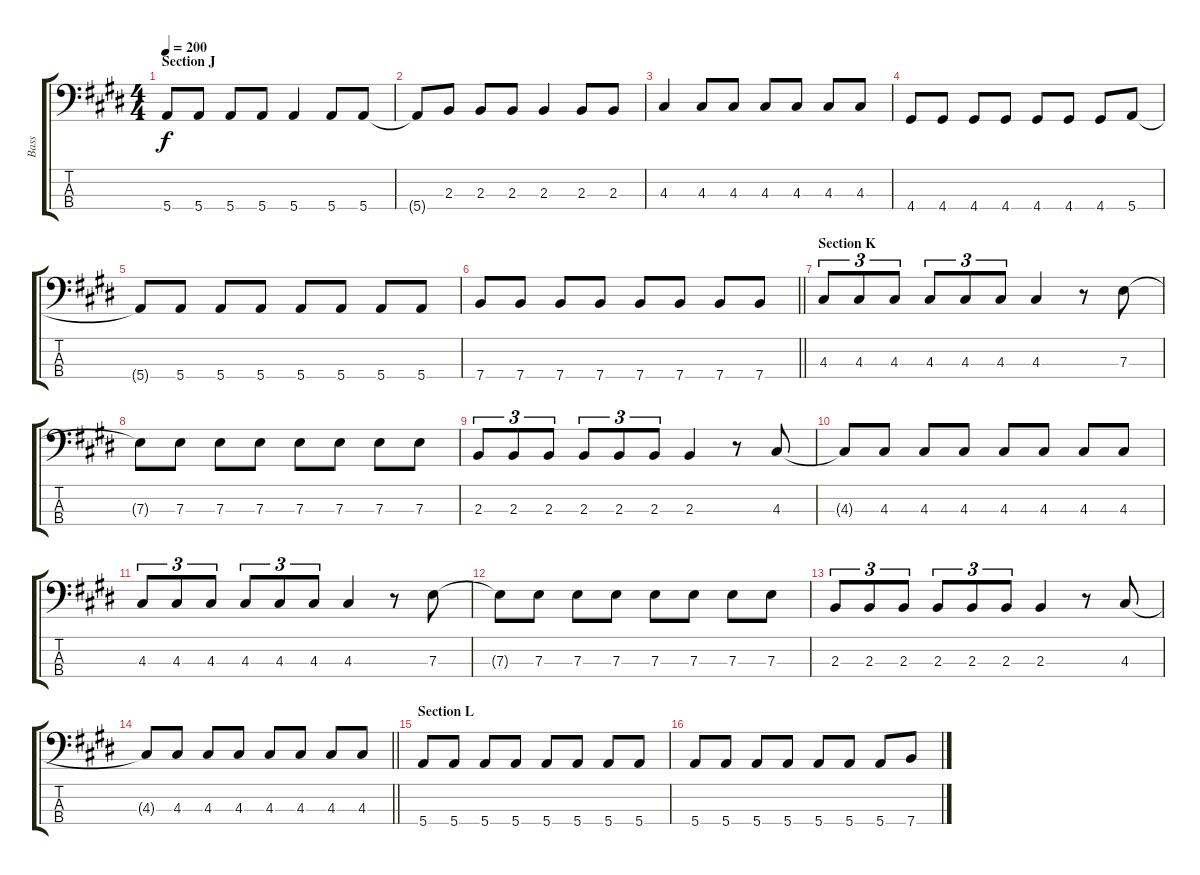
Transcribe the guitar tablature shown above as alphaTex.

\track ("Bass" "Bass") {instrument electricbasspick}
\staff {score tabs}
\tuning (G2 D2 A1 E1) {hide}
\ts (4 4)
\section ("" "Section J")
\tempo 200
\clef f4
\ks e
5.4{t}.8{dy f} 5.4.8 5.4.8 5.4.8 5.4.4 5.4.8 5.4.8 |
5.4{t}.8 2.3.8 2.3.8 2.3.8 2.3.4 2.3.8 2.3.8 |
4.3.4 4.3.8 4.3.8 4.3.8 4.3.8 4.3.8 4.3.8 |
4.4.8 4.4.8 4.4.8 4.4.8 4.4.8 4.4.8 4.4.8 5.4.8 |
5.4{t}.8 5.4.8 5.4.8 5.4.8 5.4.8 5.4.8 5.4.8 5.4.8 |
\barLineRight lightlight
7.4.8 7.4.8 7.4.8 7.4.8 7.4.8 7.4.8 7.4.8 7.4.8 |
\section ("" "Section K")
4.3.8{tu (3 2)} 4.3.8{tu (3 2)} 4.3.8{tu (3 2)} 4.3.8{tu (3 2)} 4.3.8{tu (3 2)} 4.3.8{tu (3 2)} 4.3.4 r.8 7.3.8 |
7.3{t}.8 7.3.8 7.3.8 7.3.8 7.3.8 7.3.8 7.3.8 7.3.8 |
2.3.8{tu (3 2)} 2.3.8{tu (3 2)} 2.3.8{tu (3 2)} 2.3.8{tu (3 2)} 2.3.8{tu (3 2)} 2.3.8{tu (3 2)} 2.3.4 r.8 4.3.8 |
4.3{t}.8 4.3.8 4.3.8 4.3.8 4.3.8 4.3.8 4.3.8 4.3.8 |
4.3.8{tu (3 2)} 4.3.8{tu (3 2)} 4.3.8{tu (3 2)} 4.3.8{tu (3 2)} 4.3.8{tu (3 2)} 4.3.8{tu (3 2)} 4.3.4 r.8 7.3.8 |
7.3{t}.8 7.3.8 7.3.8 7.3.8 7.3.8 7.3.8 7.3.8 7.3.8 |
2.3.8{tu (3 2)} 2.3.8{tu (3 2)} 2.3.8{tu (3 2)} 2.3.8{tu (3 2)} 2.3.8{tu (3 2)} 2.3.8{tu (3 2)} 2.3.4 r.8 4.3.8 |
\barLineRight lightlight
4.3{t}.8 4.3.8 4.3.8 4.3.8 4.3.8 4.3.8 4.3.8 4.3.8 |
\section ("" "Section L")
5.4.8 5.4.8 5.4.8 5.4.8 5.4.8 5.4.8 5.4.8 5.4.8 |
5.4.8 5.4.8 5.4.8 5.4.8 5.4.8 5.4.8 5.4.8 7.4.8
